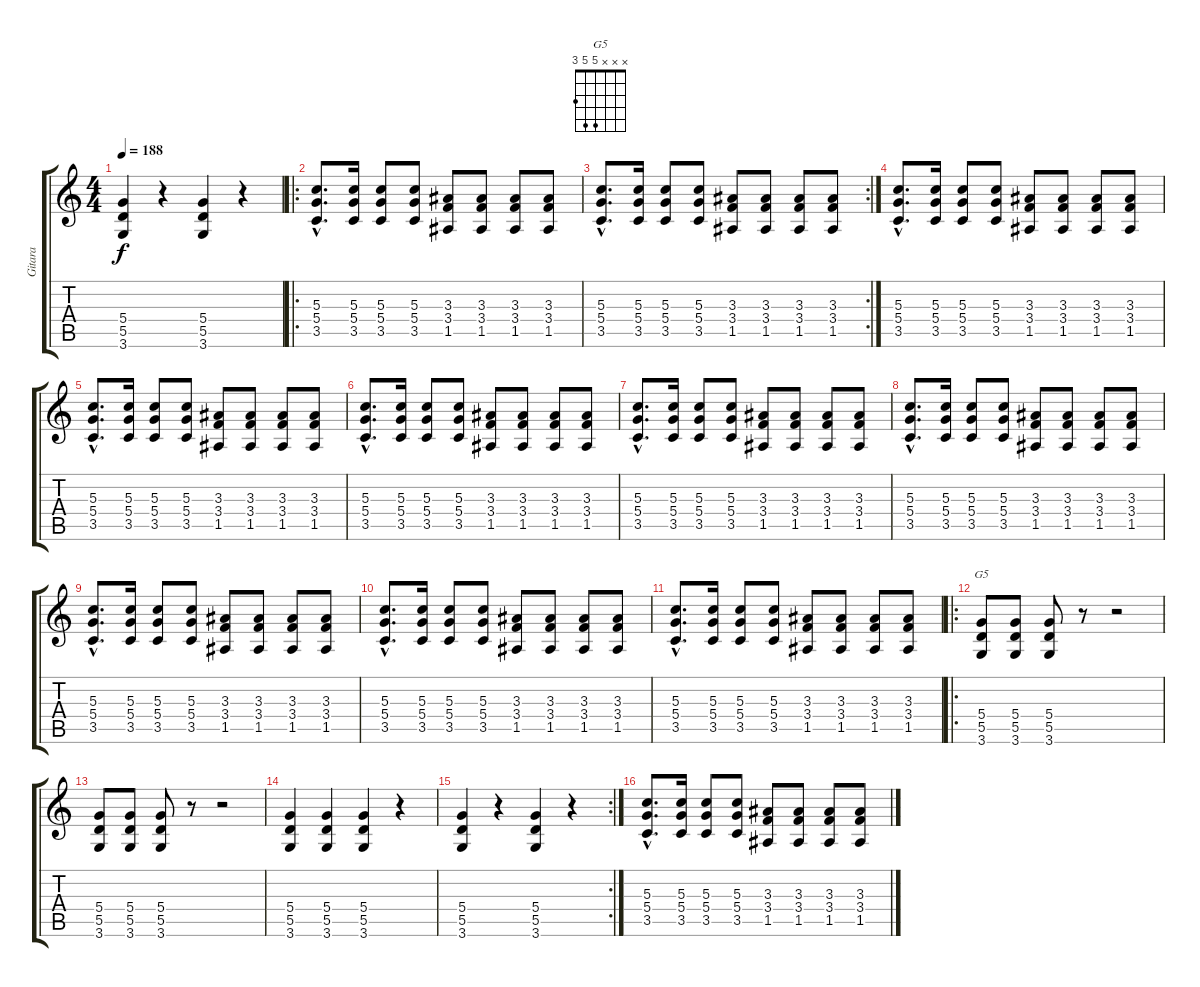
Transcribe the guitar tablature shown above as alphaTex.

\track ("Gitara" "Gitara") {instrument distortionguitar}
\staff {score tabs}
\tuning (E4 B3 G3 D3 A2 E2) {hide}
\chord ("G5" x x x 5 5 3)
\ts (4 4)
\tempo 188
\clef g2
\ks c
(5.4 5.5 3.6).4{dy f} r.4 (5.4 5.5 3.6).4 r.4 |
\ro
(5.3{hac} 5.4{hac} 3.5{hac}).8{d} (5.3 5.4 3.5).16 (5.3 5.4 3.5).8 (5.3 5.4 3.5).8 (3.3 3.4 1.5).8 (3.3 3.4 1.5).8 (3.3 3.4 1.5).8 (3.3 3.4 1.5).8 |
\rc 2
(5.3{hac} 5.4{hac} 3.5{hac}).8{d} (5.3 5.4 3.5).16 (5.3 5.4 3.5).8 (5.3 5.4 3.5).8 (3.3 3.4 1.5).8 (3.3 3.4 1.5).8 (3.3 3.4 1.5).8 (3.3 3.4 1.5).8 |
(5.3{hac} 5.4{hac} 3.5{hac}).8{d} (5.3 5.4 3.5).16 (5.3 5.4 3.5).8 (5.3 5.4 3.5).8 (3.3 3.4 1.5).8 (3.3 3.4 1.5).8 (3.3 3.4 1.5).8 (3.3 3.4 1.5).8 |
(5.3{hac} 5.4{hac} 3.5{hac}).8{d} (5.3 5.4 3.5).16 (5.3 5.4 3.5).8 (5.3 5.4 3.5).8 (3.3 3.4 1.5).8 (3.3 3.4 1.5).8 (3.3 3.4 1.5).8 (3.3 3.4 1.5).8 |
(5.3{hac} 5.4{hac} 3.5{hac}).8{d} (5.3 5.4 3.5).16 (5.3 5.4 3.5).8 (5.3 5.4 3.5).8 (3.3 3.4 1.5).8 (3.3 3.4 1.5).8 (3.3 3.4 1.5).8 (3.3 3.4 1.5).8 |
(5.3{hac} 5.4{hac} 3.5{hac}).8{d} (5.3 5.4 3.5).16 (5.3 5.4 3.5).8 (5.3 5.4 3.5).8 (3.3 3.4 1.5).8 (3.3 3.4 1.5).8 (3.3 3.4 1.5).8 (3.3 3.4 1.5).8 |
(5.3{hac} 5.4{hac} 3.5{hac}).8{d} (5.3 5.4 3.5).16 (5.3 5.4 3.5).8 (5.3 5.4 3.5).8 (3.3 3.4 1.5).8 (3.3 3.4 1.5).8 (3.3 3.4 1.5).8 (3.3 3.4 1.5).8 |
(5.3{hac} 5.4{hac} 3.5{hac}).8{d} (5.3 5.4 3.5).16 (5.3 5.4 3.5).8 (5.3 5.4 3.5).8 (3.3 3.4 1.5).8 (3.3 3.4 1.5).8 (3.3 3.4 1.5).8 (3.3 3.4 1.5).8 |
(5.3{hac} 5.4{hac} 3.5{hac}).8{d} (5.3 5.4 3.5).16 (5.3 5.4 3.5).8 (5.3 5.4 3.5).8 (3.3 3.4 1.5).8 (3.3 3.4 1.5).8 (3.3 3.4 1.5).8 (3.3 3.4 1.5).8 |
(5.3{hac} 5.4{hac} 3.5{hac}).8{d} (5.3 5.4 3.5).16 (5.3 5.4 3.5).8 (5.3 5.4 3.5).8 (3.3 3.4 1.5).8 (3.3 3.4 1.5).8 (3.3 3.4 1.5).8 (3.3 3.4 1.5).8 |
\ro
(5.4 5.5 3.6).8{ch "G5"} (5.4 5.5 3.6).8 (5.4 5.5 3.6).8 r.8 r.2 |
(5.4 5.5 3.6).8 (5.4 5.5 3.6).8 (5.4 5.5 3.6).8 r.8 r.2 |
(5.4 5.5 3.6).4 (5.4 5.5 3.6).4 (5.4 5.5 3.6).4 r.4 |
\rc 2
(5.4 5.5 3.6).4 r.4 (5.4 5.5 3.6).4 r.4 |
(5.3{hac} 5.4{hac} 3.5{hac}).8{d} (5.3 5.4 3.5).16 (5.3 5.4 3.5).8 (5.3 5.4 3.5).8 (3.3 3.4 1.5).8 (3.3 3.4 1.5).8 (3.3 3.4 1.5).8 (3.3 3.4 1.5).8
